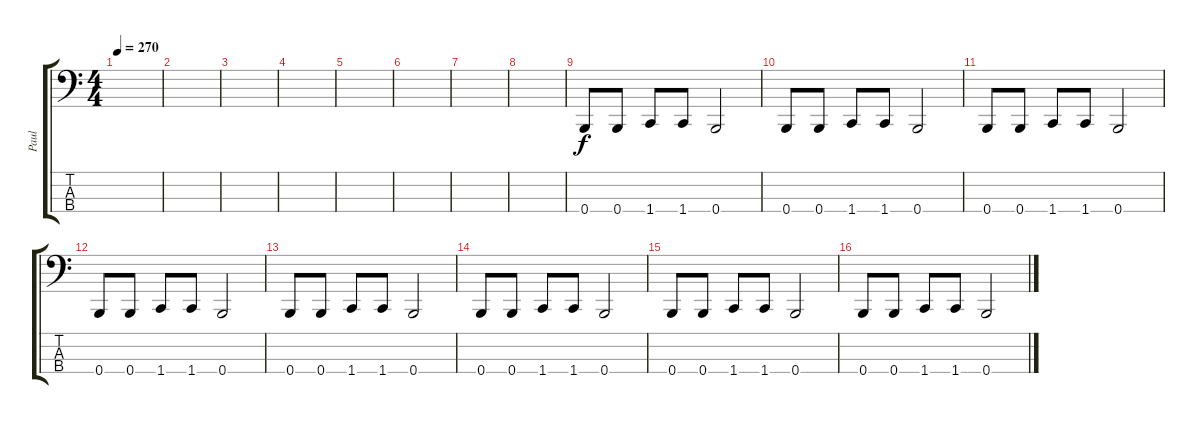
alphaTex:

\track ("Paul" "Paul") {instrument electricbasspick}
\staff {score tabs}
\tuning (E2 B1 Gb1 B0) {hide}
\ts (4 4)
\tempo 270
\clef f4
\ks c
|
|
|
|
|
|
|
|
0.4.8 0.4.8 1.4.8 1.4.8 0.4.2 |
0.4.8 0.4.8 1.4.8 1.4.8 0.4.2 |
0.4.8 0.4.8 1.4.8 1.4.8 0.4.2 |
0.4.8 0.4.8 1.4.8 1.4.8 0.4.2 |
0.4.8 0.4.8 1.4.8 1.4.8 0.4.2 |
0.4.8 0.4.8 1.4.8 1.4.8 0.4.2 |
0.4.8 0.4.8 1.4.8 1.4.8 0.4.2 |
0.4.8 0.4.8 1.4.8 1.4.8 0.4.2
